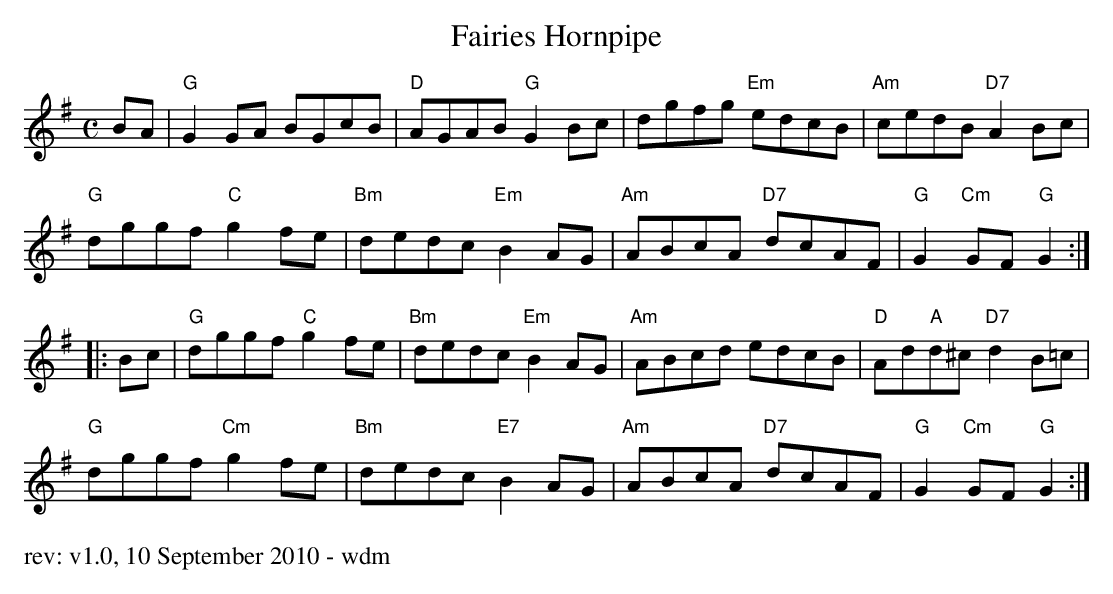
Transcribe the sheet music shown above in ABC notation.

X:1
T: Fairies Hornpipe
M: C
L: 1/8
K: Gmaj
BA | "G"G2GA BGcB | "D"AGAB "G"G2Bc | dgfg "Em"edcB | "Am"cedB "D7"A2Bc |
"G"dggf "C"g2fe | "Bm"dedc "Em"B2AG | "Am"ABcA "D7"dcAF | "G"G2 "Cm"GF "G"G2:|
|: Bc | "G"dggf "C"g2fe | "Bm"dedc "Em"B2AG | "Am"ABcd edcB | "D"Ad"A"d^c "D7"d2B=c |
"G"dggf "Cm"g2fe | "Bm"dedc "E7"B2AG | "Am"ABcA "D7"dcAF | "G"G2"Cm"GF "G"G2:|
